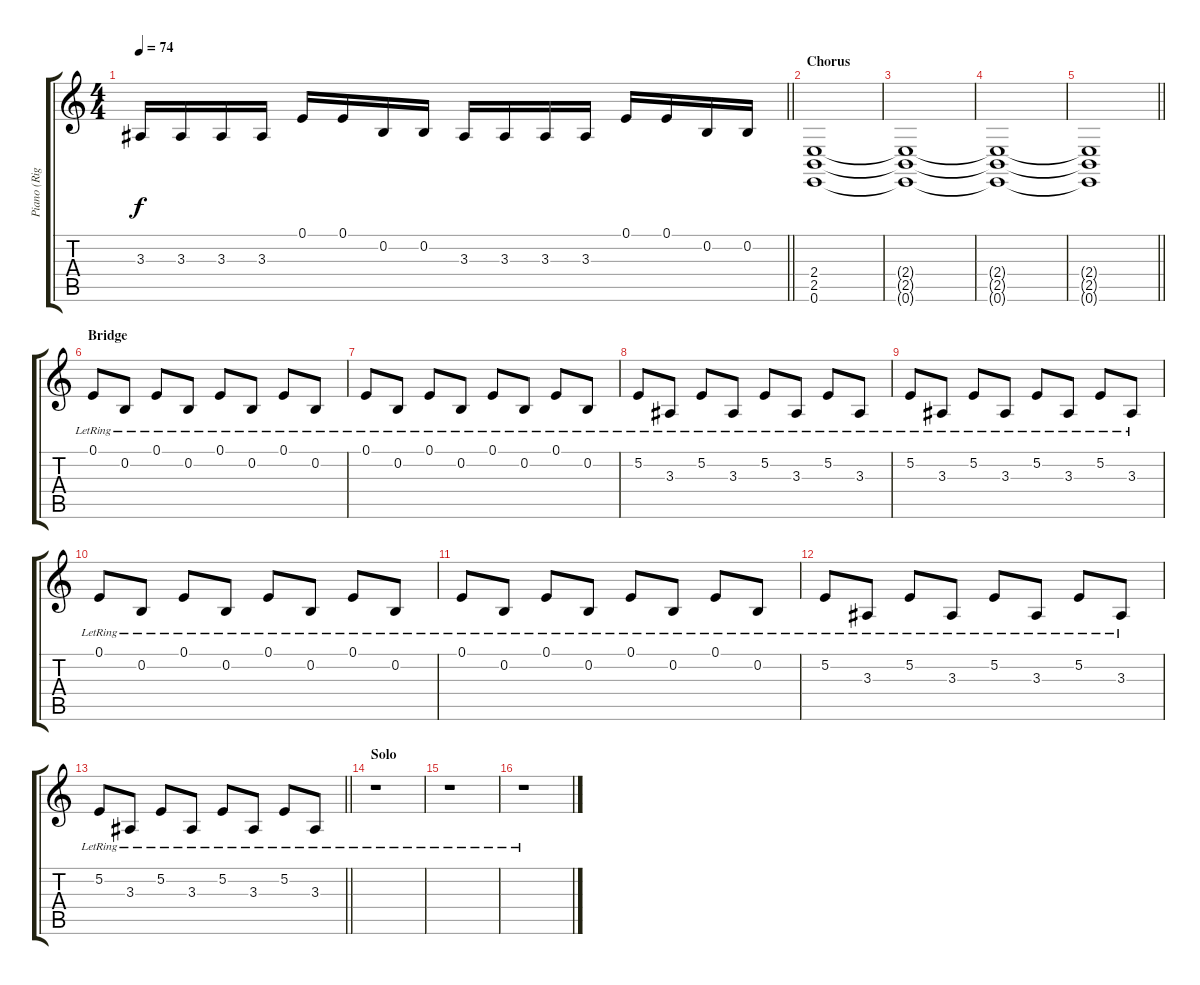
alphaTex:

\track ("Piano (Right)" "Piano (Rig") {instrument acousticgrandpiano}
\staff {score tabs}
\tuning (E4 B3 G3 D3 A2 E2) {hide}
\ts (4 4)
\tempo 74
\clef g2
\barLineRight lightlight
\ks c
3.3.16{dy f} 3.3.16 3.3.16 3.3.16 0.1.16 0.1.16 0.2.16 0.2.16 3.3.16 3.3.16 3.3.16 3.3.16 0.1.16 0.1.16 0.2.16 0.2.16 |
\section ("" "Chorus")
(2.4 2.5 0.6).1{instrument stringensemble2} |
(2.4{t} 2.5{t} 0.6{t}).1 |
(2.4{t} 2.5{t} 0.6{t}).1 |
\barLineRight lightlight
(2.4{t} 2.5{t} 0.6{t}).1 |
\section ("" "Bridge")
0.1{lr}.8{instrument acousticgrandpiano} 0.2{lr}.8 0.1{lr}.8 0.2{lr}.8 0.1{lr}.8 0.2{lr}.8 0.1{lr}.8 0.2{lr}.8 |
0.1{lr}.8 0.2{lr}.8 0.1{lr}.8 0.2{lr}.8 0.1{lr}.8 0.2{lr}.8 0.1{lr}.8 0.2{lr}.8 |
5.2{lr}.8 3.3{lr}.8 5.2{lr}.8 3.3{lr}.8 5.2{lr}.8 3.3{lr}.8 5.2{lr}.8 3.3{lr}.8 |
5.2{lr}.8 3.3{lr}.8 5.2{lr}.8 3.3{lr}.8 5.2{lr}.8 3.3{lr}.8 5.2{lr}.8 3.3{lr}.8 |
0.1{lr}.8 0.2{lr}.8 0.1{lr}.8 0.2{lr}.8 0.1{lr}.8 0.2{lr}.8 0.1{lr}.8 0.2{lr}.8 |
0.1{lr}.8 0.2{lr}.8 0.1{lr}.8 0.2{lr}.8 0.1{lr}.8 0.2{lr}.8 0.1{lr}.8 0.2{lr}.8 |
5.2{lr}.8 3.3{lr}.8 5.2{lr}.8 3.3{lr}.8 5.2{lr}.8 3.3{lr}.8 5.2{lr}.8 3.3{lr}.8 |
\barLineRight lightlight
5.2{lr}.8 3.3{lr}.8 5.2{lr}.8 3.3{lr}.8 5.2{lr}.8 3.3{lr}.8 5.2{lr}.8 3.3{lr}.8 |
\section ("" "Solo")
r.1 |
r.1 |
r.1
